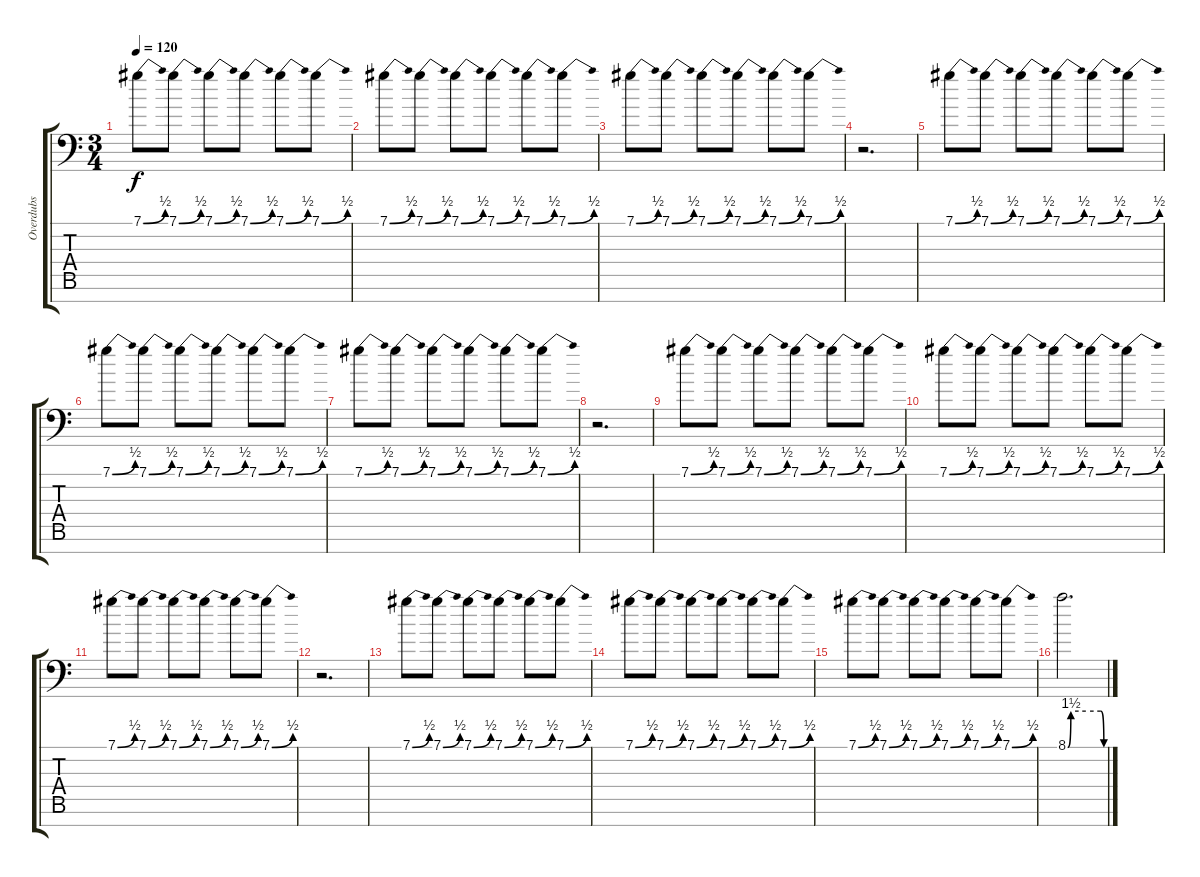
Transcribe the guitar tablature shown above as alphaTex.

\track ("Overdubs" "Overdubs") {instrument distortionguitar}
\staff {score tabs}
\tuning (Db4 Ab3 E3 B2 Gb2 Db2 Ab1) {hide}
\ts (3 4)
\tempo 120
\clef f4
\ks c
7.1{be (bend 0 0 60 2)}.8{dy f} 7.1{be (bend 0 0 60 2)}.8 7.1{be (bend 0 0 60 2)}.8 7.1{be (bend 0 0 60 2)}.8 7.1{be (bend 0 0 60 2)}.8 7.1{be (bend 0 0 60 2)}.8 |
7.1{be (bend 0 0 60 2)}.8 7.1{be (bend 0 0 60 2)}.8 7.1{be (bend 0 0 60 2)}.8 7.1{be (bend 0 0 60 2)}.8 7.1{be (bend 0 0 60 2)}.8 7.1{be (bend 0 0 60 2)}.8 |
7.1{be (bend 0 0 60 2)}.8 7.1{be (bend 0 0 60 2)}.8 7.1{be (bend 0 0 60 2)}.8 7.1{be (bend 0 0 60 2)}.8 7.1{be (bend 0 0 60 2)}.8 7.1{be (bend 0 0 60 2)}.8 |
r.2{d} |
7.1{be (bend 0 0 60 2)}.8 7.1{be (bend 0 0 60 2)}.8 7.1{be (bend 0 0 60 2)}.8 7.1{be (bend 0 0 60 2)}.8 7.1{be (bend 0 0 60 2)}.8 7.1{be (bend 0 0 60 2)}.8 |
7.1{be (bend 0 0 60 2)}.8 7.1{be (bend 0 0 60 2)}.8 7.1{be (bend 0 0 60 2)}.8 7.1{be (bend 0 0 60 2)}.8 7.1{be (bend 0 0 60 2)}.8 7.1{be (bend 0 0 60 2)}.8 |
7.1{be (bend 0 0 60 2)}.8 7.1{be (bend 0 0 60 2)}.8 7.1{be (bend 0 0 60 2)}.8 7.1{be (bend 0 0 60 2)}.8 7.1{be (bend 0 0 60 2)}.8 7.1{be (bend 0 0 60 2)}.8 |
r.2{d} |
7.1{be (bend 0 0 60 2)}.8 7.1{be (bend 0 0 60 2)}.8 7.1{be (bend 0 0 60 2)}.8 7.1{be (bend 0 0 60 2)}.8 7.1{be (bend 0 0 60 2)}.8 7.1{be (bend 0 0 60 2)}.8 |
7.1{be (bend 0 0 60 2)}.8 7.1{be (bend 0 0 60 2)}.8 7.1{be (bend 0 0 60 2)}.8 7.1{be (bend 0 0 60 2)}.8 7.1{be (bend 0 0 60 2)}.8 7.1{be (bend 0 0 60 2)}.8 |
7.1{be (bend 0 0 60 2)}.8 7.1{be (bend 0 0 60 2)}.8 7.1{be (bend 0 0 60 2)}.8 7.1{be (bend 0 0 60 2)}.8 7.1{be (bend 0 0 60 2)}.8 7.1{be (bend 0 0 60 2)}.8 |
r.2{d} |
7.1{be (bend 0 0 60 2)}.8 7.1{be (bend 0 0 60 2)}.8 7.1{be (bend 0 0 60 2)}.8 7.1{be (bend 0 0 60 2)}.8 7.1{be (bend 0 0 60 2)}.8 7.1{be (bend 0 0 60 2)}.8 |
7.1{be (bend 0 0 60 2)}.8 7.1{be (bend 0 0 60 2)}.8 7.1{be (bend 0 0 60 2)}.8 7.1{be (bend 0 0 60 2)}.8 7.1{be (bend 0 0 60 2)}.8 7.1{be (bend 0 0 60 2)}.8 |
7.1{be (bend 0 0 60 2)}.8 7.1{be (bend 0 0 60 2)}.8 7.1{be (bend 0 0 60 2)}.8 7.1{be (bend 0 0 60 2)}.8 7.1{be (bend 0 0 60 2)}.8 7.1{be (bend 0 0 60 2)}.8 |
8.1{be (custom 0 0 5 6 30 6 55 6 60 0)}.2{d}
